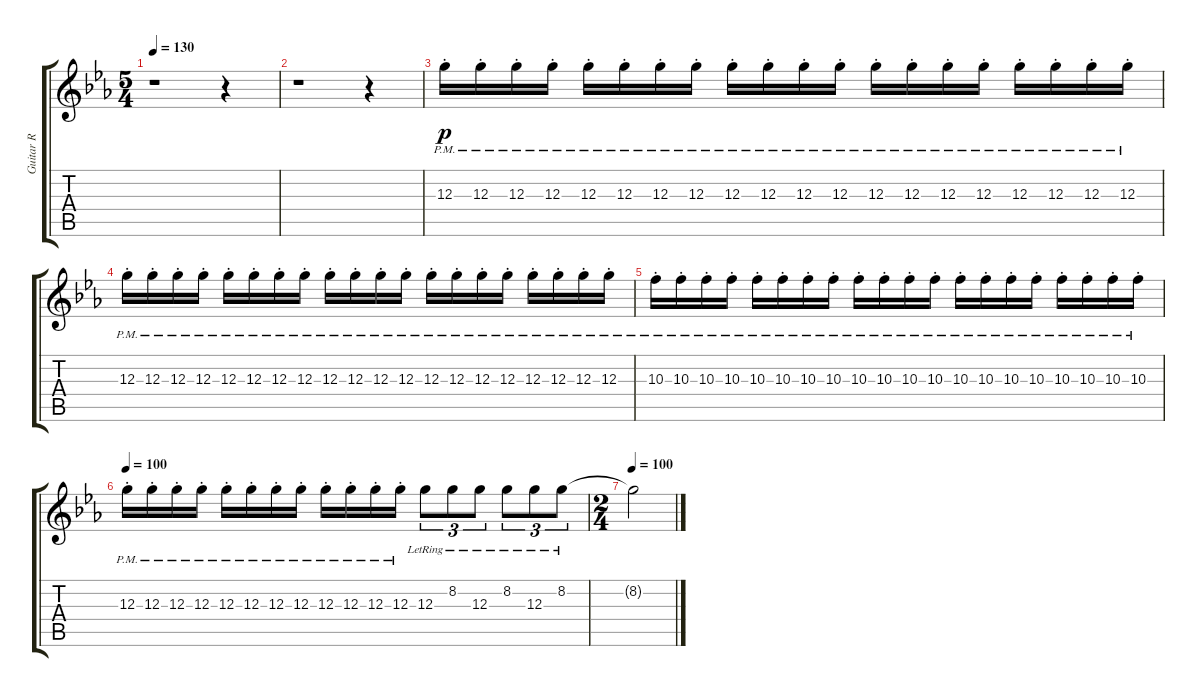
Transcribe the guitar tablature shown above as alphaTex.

\track ("Guitar R" "Guitar R") {instrument distortionguitar}
\staff {score tabs}
\tuning (E4 B3 G3 D3 A2 D2) {hide}
\ts (5 4)
\tempo 130
\clef g2
\ks eb
r.1{dy mf} r.4 |
r.1 r.4 |
12.3{pm st}.16{dy p instrument acousticguitarnylon} 12.3{pm st}.16 12.3{pm st}.16 12.3{pm st}.16 12.3{pm st}.16 12.3{pm st}.16 12.3{pm st}.16 12.3{pm st}.16 12.3{pm st}.16 12.3{pm st}.16 12.3{pm st}.16 12.3{pm st}.16 12.3{pm st}.16 12.3{pm st}.16 12.3{pm st}.16 12.3{pm st}.16 12.3{pm st}.16 12.3{pm st}.16 12.3{pm st}.16 12.3{pm st}.16 |
12.3{pm st}.16 12.3{pm st}.16 12.3{pm st}.16 12.3{pm st}.16 12.3{pm st}.16 12.3{pm st}.16 12.3{pm st}.16 12.3{pm st}.16 12.3{pm st}.16 12.3{pm st}.16 12.3{pm st}.16 12.3{pm st}.16 12.3{pm st}.16 12.3{pm st}.16 12.3{pm st}.16 12.3{pm st}.16 12.3{pm st}.16 12.3{pm st}.16 12.3{pm st}.16 12.3{pm st}.16 |
10.3{pm st}.16 10.3{pm st}.16 10.3{pm st}.16 10.3{pm st}.16 10.3{pm st}.16 10.3{pm st}.16 10.3{pm st}.16 10.3{pm st}.16 10.3{pm st}.16 10.3{pm st}.16 10.3{pm st}.16 10.3{pm st}.16 10.3{pm st}.16 10.3{pm st}.16 10.3{pm st}.16 10.3{pm st}.16 10.3{pm st}.16 10.3{pm st}.16 10.3{pm st}.16 10.3{pm st}.16 |
\tempo 100
12.3{pm st}.16 12.3{pm st}.16 12.3{pm st}.16 12.3{pm st}.16 12.3{pm st}.16 12.3{pm st}.16 12.3{pm st}.16 12.3{pm st}.16 12.3{pm st}.16 12.3{pm st}.16 12.3{pm st}.16 12.3{pm st}.16 12.3{lr}.8{tu (3 2)} 8.2{lr}.8{tu (3 2)} 12.3{lr}.8{tu (3 2)} 8.2{lr}.8{tu (3 2)} 12.3{lr}.8{tu (3 2)} 8.2{lr}.8{tu (3 2)} |
\ts (2 4)
\tempo 100
8.2{t}.2
